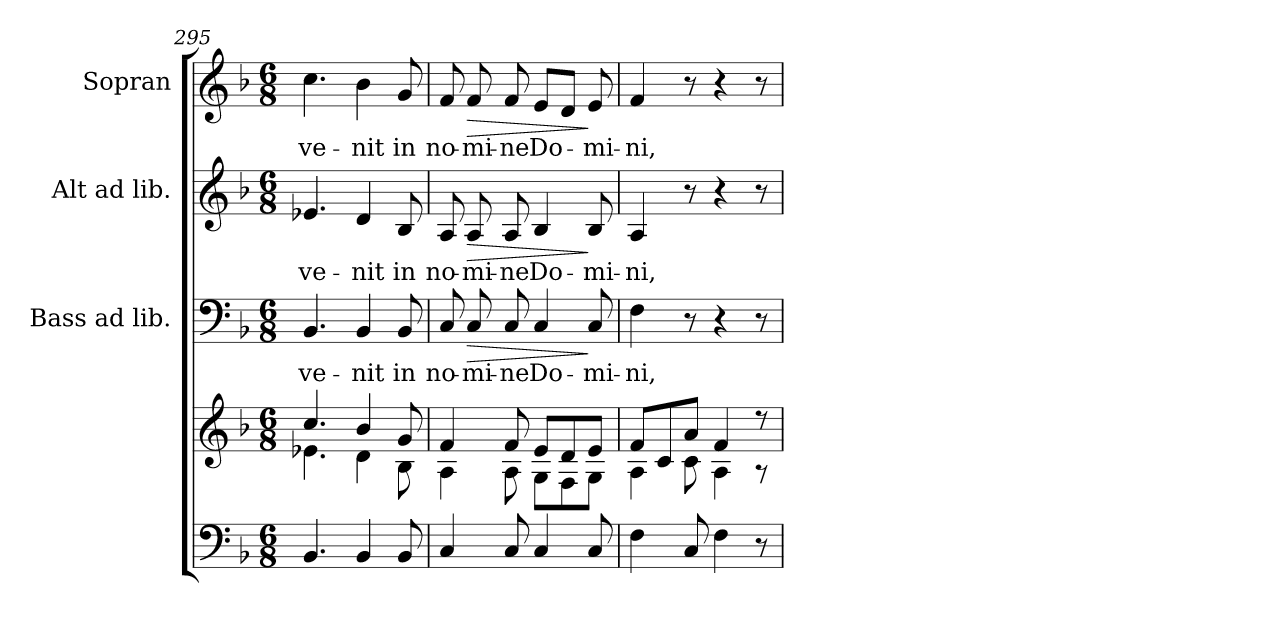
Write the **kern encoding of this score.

**kern	**kern	**kern	**text	**dynam	**kern	**text	**dynam	**kern	**text	**dynam
*part4	*part4	*part3	*part3	*part3	*part2	*part2	*part2	*part1	*part1	*part1
*staff5	*staff4	*staff3	*staff3	*staff3	*staff2	*staff2	*staff2	*staff1	*staff1	*staff1
*	*	*I"Bass ad lib.	*	*	*I"Alt ad lib.	*	*	*I"Sopran	*	*
*	*	*I'B.	*	*	*I'A.	*	*	*I'S.	*	*
*clefF4	*clefG2	*clefF4	*	*	*clefG2	*	*	*clefG2	*	*
*k[b-]	*k[b-]	*k[b-]	*	*	*k[b-]	*	*	*k[b-]	*	*
*F:	*F:	*F:	*	*	*F:	*	*	*F:	*	*
*M6/8	*M6/8	*M6/8	*	*	*M6/8	*	*	*M6/8	*	*
=295	=295	=295	=295	=295	=295	=295	=295	=295	=295	=295
*	*^	*	*	*	*	*	*	*	*	*
!	!	!	!	!LO:LY:b	!	!	!LO:LY:b	!	!	!LO:LY:b	!
4.BB-/	4.cc/	4.e-X\	4.BB-/	ve-	.	4.e-X/	ve-	.	4.cc\	ve-	.
!	!	!	!	!LO:LY:b	!	!	!LO:LY:b	!	!	!LO:LY:b	!
4BB-/	4b-/	4d\	4BB-/	-nit	.	4d/	-nit	.	4b-\	-nit	.
!	!	!	!	!LO:LY:b	!	!	!LO:LY:b	!	!	!LO:LY:b	!
8BB-/	8g/	8B-\	8BB-/	in	.	8B-/	in	.	8g/	in	.
!!LO:PB:g=z
=296	=296	=296	=296	=296	=296	=296	=296	=296	=296	=296	=296
!	!	!	!	!LO:LY:b	!	!	!LO:LY:b	!	!	!LO:LY:b	!
4C/	4f/	4A\	8C/	no-	.	8A/	no-	.	8f/	no-	.
!	!	!	!	!LO:LY:b	!LO:HP:b	!	!LO:LY:b	!LO:HP:b	!	!LO:LY:b	!LO:HP:b
.	.	.	8C/	-mi-	>	8A/	-mi-	>	8f/	-mi-	>
!	!	!	!	!LO:LY:b	!	!	!LO:LY:b	!	!	!LO:LY:b	!
8C/	8f/	8A\	8C/	-ne	.	8A/	-ne	.	8f/	-ne	.
!	!	!	!	!LO:LY:b	!	!	!LO:LY:b	!	!	!LO:LY:b	!
4C/	8e/L	8G\L	4C/	Do-	.	4B-/	Do-	.	8e/L	Do-	.
.	8d/	8F\	.	.	.	.	.	.	8d/J	.	.
!	!	!	!	!LO:LY:b	!	!	!LO:LY:b	!	!	!LO:LY:b	!
8C/	8e/J	8G\J	8C/	-mi-	]	8B-/	-mi-	]	8e/	-mi-	]
=297	=297	=297	=297	=297	=297	=297	=297	=297	=297	=297	=297
!	!	!	!	!LO:LY:b	!	!	!LO:LY:b	!	!	!LO:LY:b	!
4F\	8f/L	4A\	4F\	-ni,	.	4A/	-ni,	.	4f/	-ni,	.
.	8c/	.	.	.	.	.	.	.	.	.	.
8C/	8a/J	8c\	8r	.	.	8r	.	.	8r	.	.
4F\	4f/	4A\	4r	.	.	4r	.	.	4r	.	.
8r	8r	8r	8r	.	.	8r	.	.	8r	.	.
*	*v	*v	*	*	*	*	*	*	*	*	*
=	=	=	=	=	=	=	=	=	=	=
*-	*-	*-	*-	*-	*-	*-	*-	*-	*-	*-
